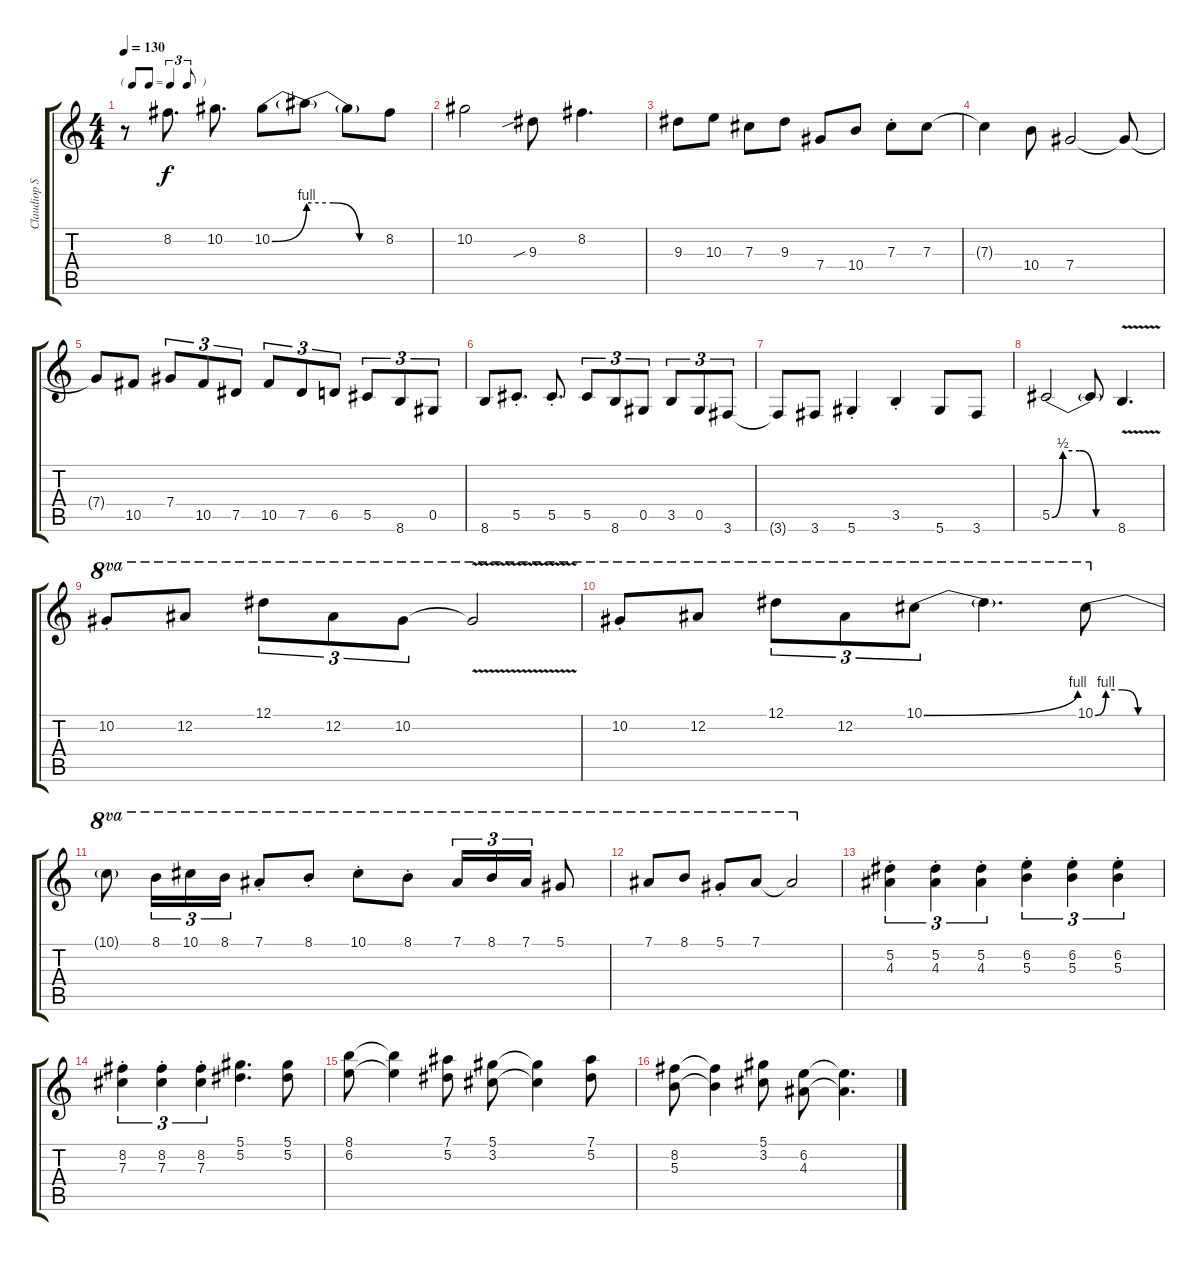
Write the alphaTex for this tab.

\track ("Claudiop Sanchez (Solo)" "Claudiop S") {instrument acousticguitarsteel}
\staff {score tabs}
\tuning (Eb4 Bb3 Gb3 Db3 Ab2 Eb2) {hide}
\ts (4 4)
\tf triplet8th
\tempo 130
\clef g2
\ks c
r.8{dy f} 8.2.8{d} 10.2.8{d} 10.2{be (bend 0 0 60 4)}.8 10.2{be (custom 0 4 20 4 40 0 60 0) t}.8 10.2{t}.8 8.2.8 |
10.2.2 9.3{sib}.8 8.2.4{d} |
9.3.8 10.3.8 7.3.8 9.3.8 7.4.8 10.4.8 7.3{st}.8 7.3.8 |
7.3{t}.4 10.4.8 7.4.2 7.4{t}.8 |
7.4{t}.8 10.5.8 7.4.8{tu (3 2)} 10.5.8{tu (3 2)} 7.5.8{tu (3 2)} 10.5.8{tu (3 2)} 7.5.8{tu (3 2)} 6.5.8{tu (3 2)} 5.5.8{tu (3 2)} 8.6.8{tu (3 2)} 0.5.8{tu (3 2)} |
8.6.8 5.5{st}.8{d} 5.5{st}.8{d} 5.5.8{tu (3 2)} 8.6.8{tu (3 2)} 0.5.8{tu (3 2)} 3.5.8{tu (3 2)} 0.5.8{tu (3 2)} 3.6.8{tu (3 2)} |
3.6{t}.8 3.6.8 5.6{st}.4 3.5{st}.4 5.6.8 3.6.8 |
5.5{be (custom 0 0 10 2 25 2 40 0 60 0)}.2 5.5{t}.8 8.6{v}.4{d} |
10.2{st}.8{ot 8va} 12.2.8{ot 8va} 12.1.8{tu (3 2) ot 8va} 12.2.8{tu (3 2) ot 8va} 10.2.8{tu (3 2) ot 8va} 10.2{v t}.2{ot 8va} |
10.2{st}.8{ot 8va} 12.2.8{ot 8va} 12.1.8{tu (3 2) ot 8va} 12.2.8{tu (3 2) ot 8va} 10.1{be (bend 0 0 60 4)}.8{tu (3 2) ot 8va} 10.1{t}.4{d ot 8va} 10.1{be (custom 0 0 10 4 25 4 40 0 60 0)}.8{ot 8va} |
10.1{t}.8{ot 8va} 8.1.16{tu (3 2) ot 8va} 10.1.16{tu (3 2) ot 8va} 8.1.16{tu (3 2) ot 8va} 7.1{st}.8{ot 8va} 8.1{st}.8{ot 8va} 10.1{st}.8{ot 8va} 8.1{st}.8{ot 8va} 7.1.16{tu (3 2) ot 8va} 8.1.16{tu (3 2) ot 8va} 7.1.16{tu (3 2) ot 8va} 5.1.8{ot 8va} |
7.1.8{ot 8va} 8.1.8{ot 8va} 5.1{st}.8{ot 8va} 7.1.8{ot 8va} 7.1{t}.2{ot 8va} |
(5.2{st} 4.3{st}).4{tu (3 2)} (5.2{st} 4.3{st}).4{tu (3 2)} (5.2{st} 4.3{st}).4{tu (3 2)} (6.2{st} 5.3{st}).4{tu (3 2)} (6.2{st} 5.3{st}).4{tu (3 2)} (6.2{st} 5.3{st}).4{tu (3 2)} |
(8.2{st} 7.3{st}).4{tu (3 2)} (8.2{st} 7.3{st}).4{tu (3 2)} (8.2{st} 7.3{st}).4{tu (3 2)} (5.1 5.2).4{d} (5.1 5.2).8 |
(8.1 6.2).8 (8.1{t} 6.2{t}).4 (7.1 5.2).8 (5.1 3.2).8 (5.1{t} 3.2{t}).4 (7.1 5.2).8 |
(8.2 5.3).8 (8.2{t} 5.3{t}).4 (5.1 3.2).8 (6.2 4.3).8 (6.2{t} 4.3{t}).4{d}
